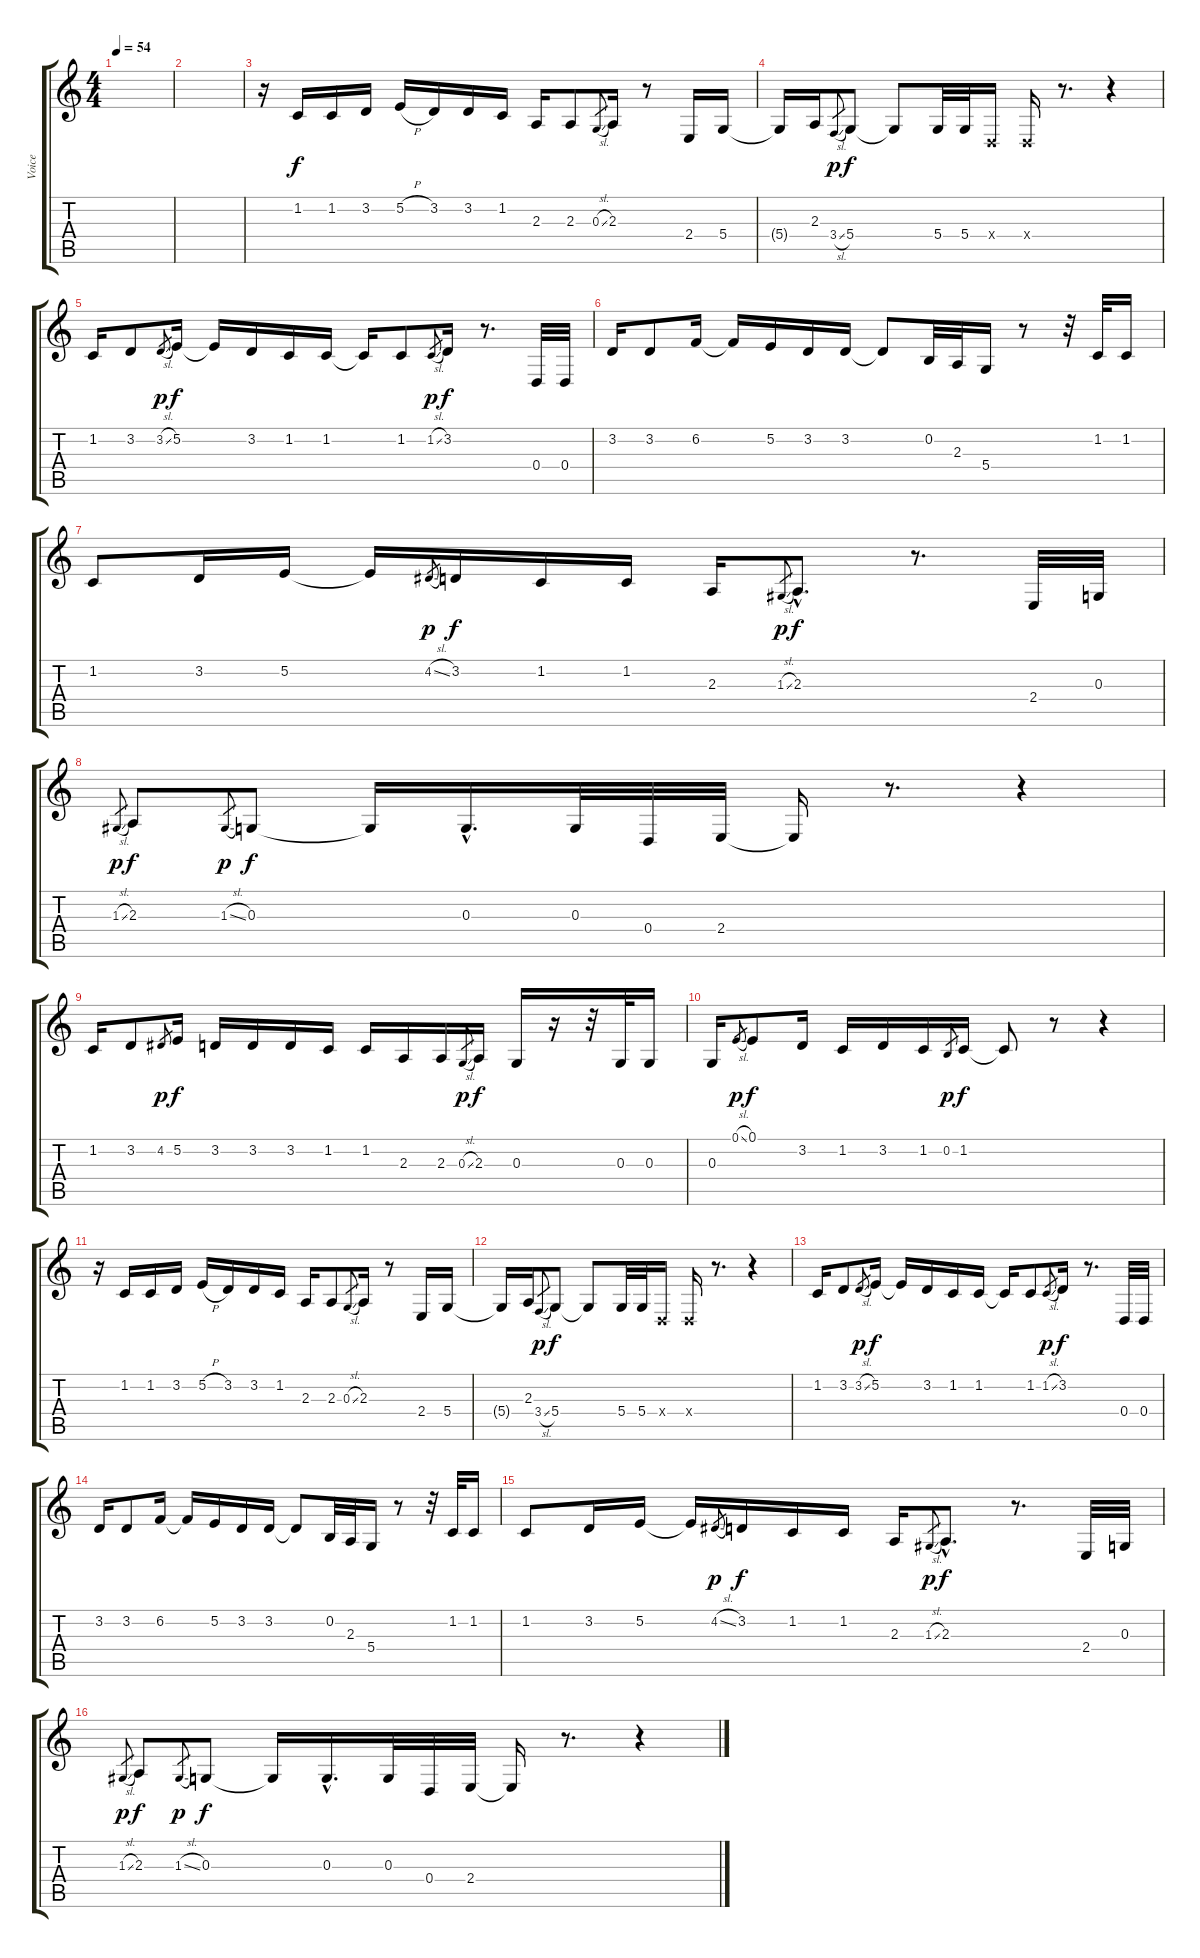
\track ("Voice" "Voice") {instrument flute}
\staff {score tabs}
\tuning (E4 B3 G3 D3 A2 E2) {hide}
\ts (4 4)
\tempo 54
\clef g2
\ks c
|
|
r.16 1.2.16 1.2.16 3.2.16 5.2{h}.16 3.2.16 3.2.16 1.2.16 2.3.16 2.3.8 0.3{sl}.8{gr} 2.3.16 r.8 2.4.16 5.4.16 |
5.4{t}.16 2.3.16 3.4{sl}.8{gr dy p} 5.4.8{dy f} 5.4{t}.8 5.4.32 5.4.32 0.4{x}.16 0.4{x}.16 r.8{d} r.4 |
1.2.16 3.2.8 3.2{sl}.8{gr dy p} 5.2.16{dy f} 5.2{t}.16 3.2.16 1.2.16 1.2.16 1.2{t}.16 1.2.8 1.2{sl}.8{gr dy p} 3.2.16{dy f} r.8{d} 0.4.32 0.4.32 |
3.2.16 3.2.8 6.2.16 6.2{t}.16 5.2.16 3.2.16 3.2.16 3.2{t}.8 0.2.32 2.3.32 5.4.16 r.8 r.32 1.2.32 1.2.16 |
1.2.8 3.2.16 5.2.16 5.2{t}.16 4.2{sl}.8{gr dy p} 3.2.16{dy f} 1.2.16 1.2.16 2.3.16 1.3{sl}.8{gr dy p} 2.3{hac}.8{d dy f} r.8{d} 2.4.32 0.3.32 |
1.3{sl}.8{gr dy p} 2.3.8{dy f} 1.3{sl}.8{gr dy p} 0.3.8{dy f} 0.3{t}.16 0.3{hac}.16{d} 0.3.32 0.4.32 2.4.32 2.4{t}.16 r.8{d} r.4 |
1.2.16 3.2.8 4.2.8{gr dy p} 5.2.16{dy f} 3.2.16 3.2.16 3.2.16 1.2.16 1.2.16 2.3.16 2.3.16 0.3{sl}.8{gr dy p} 2.3.16{dy f} 0.3.16 r.16 r.32 0.3.32 0.3.16 |
0.3.16 0.1{sl}.8{gr dy p} 0.1.8{dy f} 3.2.16 1.2.16 3.2.16 1.2.16 0.2.8{gr dy p} 1.2.16{dy f} 1.2{t}.8 r.8 r.4 |
r.16 1.2.16 1.2.16 3.2.16 5.2{h}.16 3.2.16 3.2.16 1.2.16 2.3.16 2.3.8 0.3{sl}.8{gr} 2.3.16 r.8 2.4.16 5.4.16 |
5.4{t}.16 2.3.16 3.4{sl}.8{gr dy p} 5.4.8{dy f} 5.4{t}.8 5.4.32 5.4.32 0.4{x}.16 0.4{x}.16 r.8{d} r.4 |
1.2.16 3.2.8 3.2{sl}.8{gr dy p} 5.2.16{dy f} 5.2{t}.16 3.2.16 1.2.16 1.2.16 1.2{t}.16 1.2.8 1.2{sl}.8{gr dy p} 3.2.16{dy f} r.8{d} 0.4.32 0.4.32 |
3.2.16 3.2.8 6.2.16 6.2{t}.16 5.2.16 3.2.16 3.2.16 3.2{t}.8 0.2.32 2.3.32 5.4.16 r.8 r.32 1.2.32 1.2.16 |
1.2.8 3.2.16 5.2.16 5.2{t}.16 4.2{sl}.8{gr dy p} 3.2.16{dy f} 1.2.16 1.2.16 2.3.16 1.3{sl}.8{gr dy p} 2.3{hac}.8{d dy f} r.8{d} 2.4.32 0.3.32 |
1.3{sl}.8{gr dy p} 2.3.8{dy f} 1.3{sl}.8{gr dy p} 0.3.8{dy f} 0.3{t}.16 0.3{hac}.16{d} 0.3.32 0.4.32 2.4.32 2.4{t}.16 r.8{d} r.4
